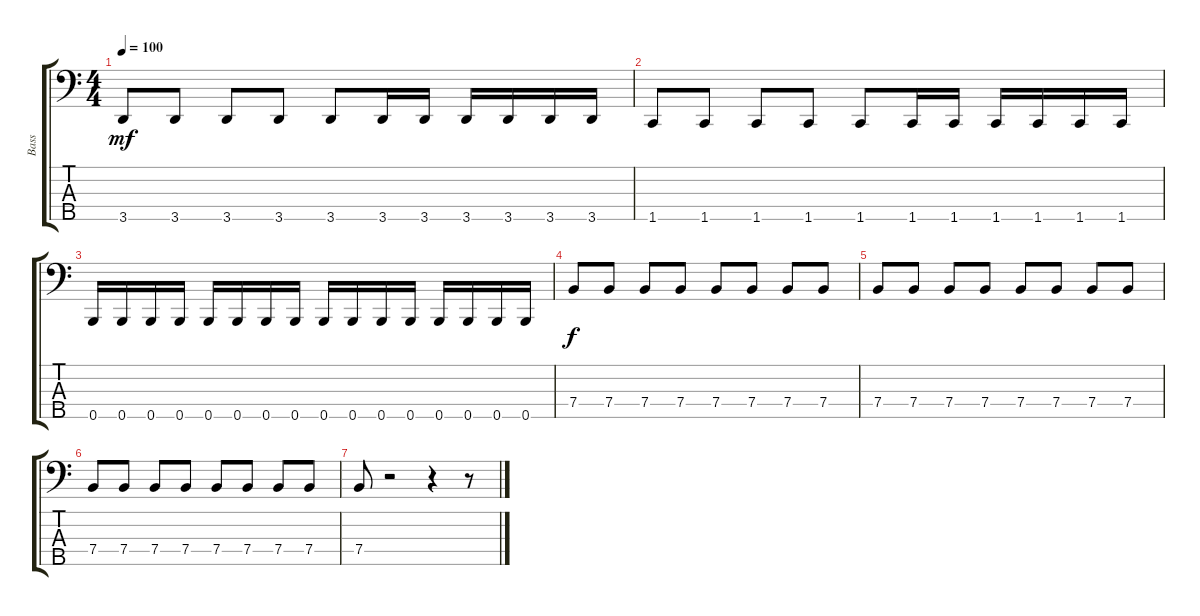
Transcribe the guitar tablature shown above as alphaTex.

\track ("Bass" "Bass") {instrument electricbassfinger}
\staff {score tabs}
\tuning (G2 D2 A1 E1 B0) {hide}
\ts (4 4)
\tempo 100
\clef f4
\ks c
3.5.8{dy mf} 3.5.8 3.5.8 3.5.8 3.5.8 3.5.16 3.5.16 3.5.16 3.5.16 3.5.16 3.5.16 |
1.5.8 1.5.8 1.5.8 1.5.8 1.5.8 1.5.16 1.5.16 1.5.16 1.5.16 1.5.16 1.5.16 |
0.5.16 0.5.16 0.5.16 0.5.16 0.5.16 0.5.16 0.5.16 0.5.16 0.5.16 0.5.16 0.5.16 0.5.16 0.5.16 0.5.16 0.5.16 0.5.16 |
7.4.8{dy f} 7.4.8 7.4.8 7.4.8 7.4.8 7.4.8 7.4.8 7.4.8 |
7.4.8 7.4.8 7.4.8 7.4.8 7.4.8 7.4.8 7.4.8 7.4.8 |
7.4.8 7.4.8 7.4.8 7.4.8 7.4.8 7.4.8 7.4.8 7.4.8 |
7.4.8 r.2 r.4 r.8
